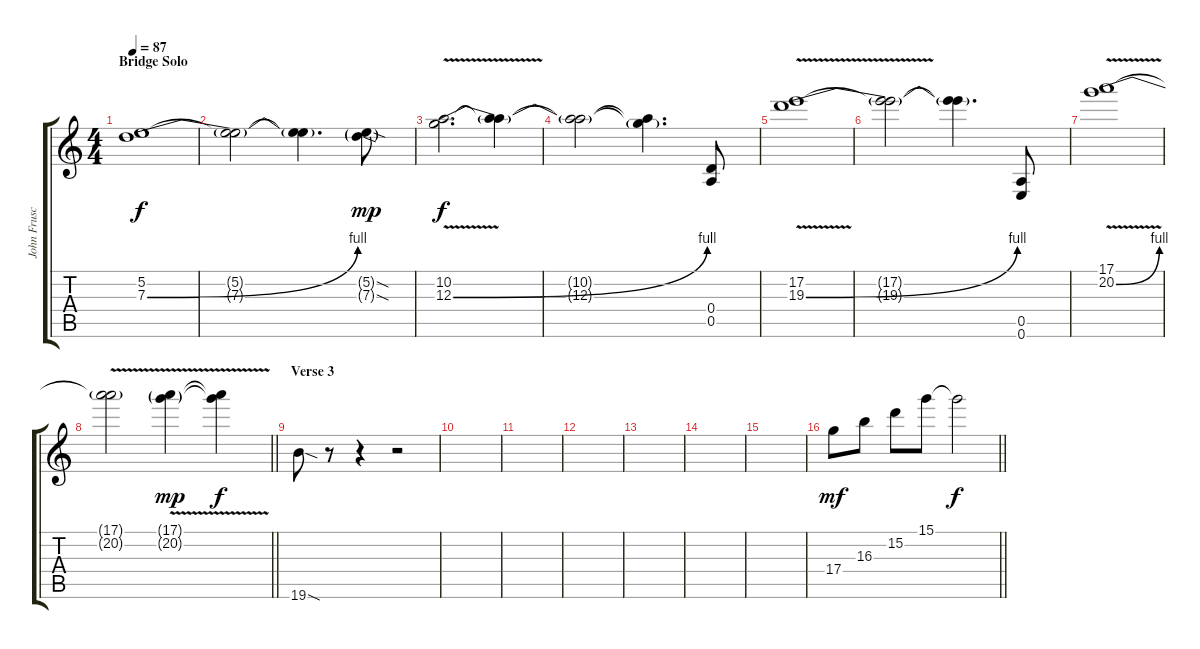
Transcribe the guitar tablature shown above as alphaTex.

\track ("John Frusciante" "John Frusc") {instrument overdrivenguitar}
\staff {score tabs}
\tuning (E4 B3 G3 D3 A2 E2) {hide}
\ts (4 4)
\section ("" "Bridge Solo")
\tempo 87
\clef g2
\ks c
(5.2 7.3{be (bend 0 0 60 4)}).1{dy f} |
(5.2{t} 7.3{t}).2 (5.2{t} 7.3{t}).4{d} (5.2{sod g} 7.3{sod g}).8{dy mp} |
(10.2 12.3{be (bend 0 0 60 4) v}).2{d dy f} (10.2{t} 12.3{t}).4 |
(10.2{t} 12.3{t}).2 (10.2{t} 12.3{t}).4{d} (0.4 0.5).8 |
(17.2 19.3{be (bend 0 0 60 4) v}).1 |
(17.2{t} 19.3{t}).2 (17.2{t} 19.3{t}).4{d} (0.5 0.6).8 |
(17.1 20.2{be (bend 0 0 60 4) v}).1 |
\barLineRight lightlight
(17.1{t} 20.2{t}).2 (17.1{v g} 20.2{g}).4{dy mp} (17.1{t} 20.2{t}).4{dy f} |
\section ("" "Verse 3")
19.6{sod}.8 r.8 r.4 r.2 |
|
|
|
|
|
|
\barLineRight lightlight
17.4.8{dy mf} 16.3.8 15.2.8 15.1.8 15.1{t}.2{dy f}
